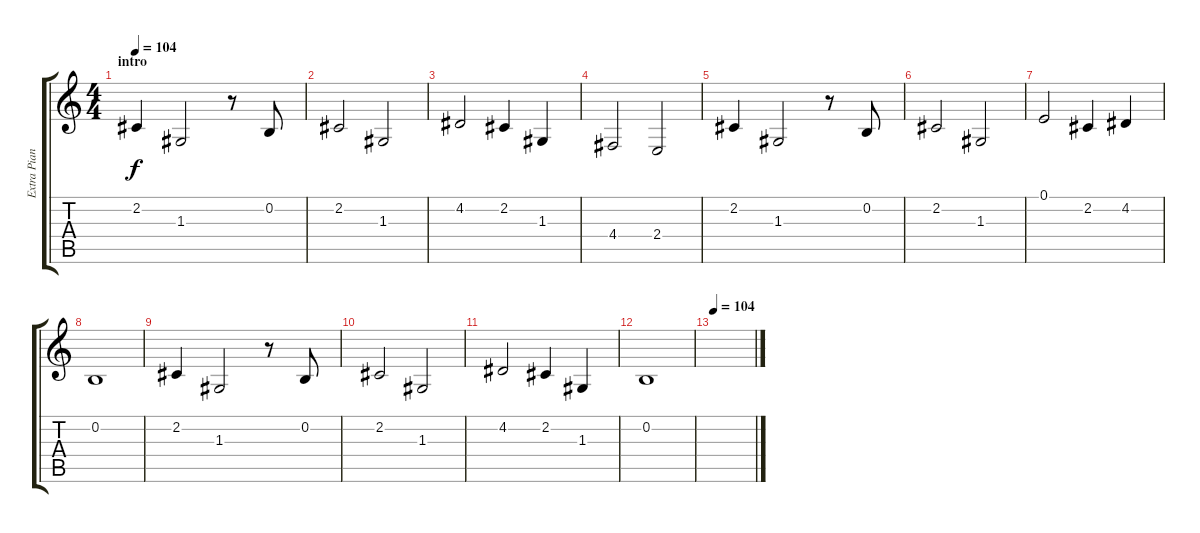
\track ("Extra Piano " "Extra Pian") {instrument acousticgrandpiano}
\staff {score tabs}
\tuning (E4 B3 G3 D3 A2 E2) {hide}
\ts (4 4)
\section ("" "intro")
\tempo 104
\clef g2
\ks c
2.2.4{dy f instrument acousticgrandpiano} 1.3.2 r.8 0.2.8 |
2.2.2 1.3.2 |
4.2.2 2.2.4 1.3.4 |
4.4.2 2.4.2 |
2.2.4 1.3.2 r.8 0.2.8 |
2.2.2 1.3.2 |
0.1.2 2.2.4 4.2.4 |
0.2.1 |
2.2.4 1.3.2 r.8 0.2.8 |
2.2.2 1.3.2 |
4.2.2 2.2.4 1.3.4 |
0.2.1 |
\tempo 104
